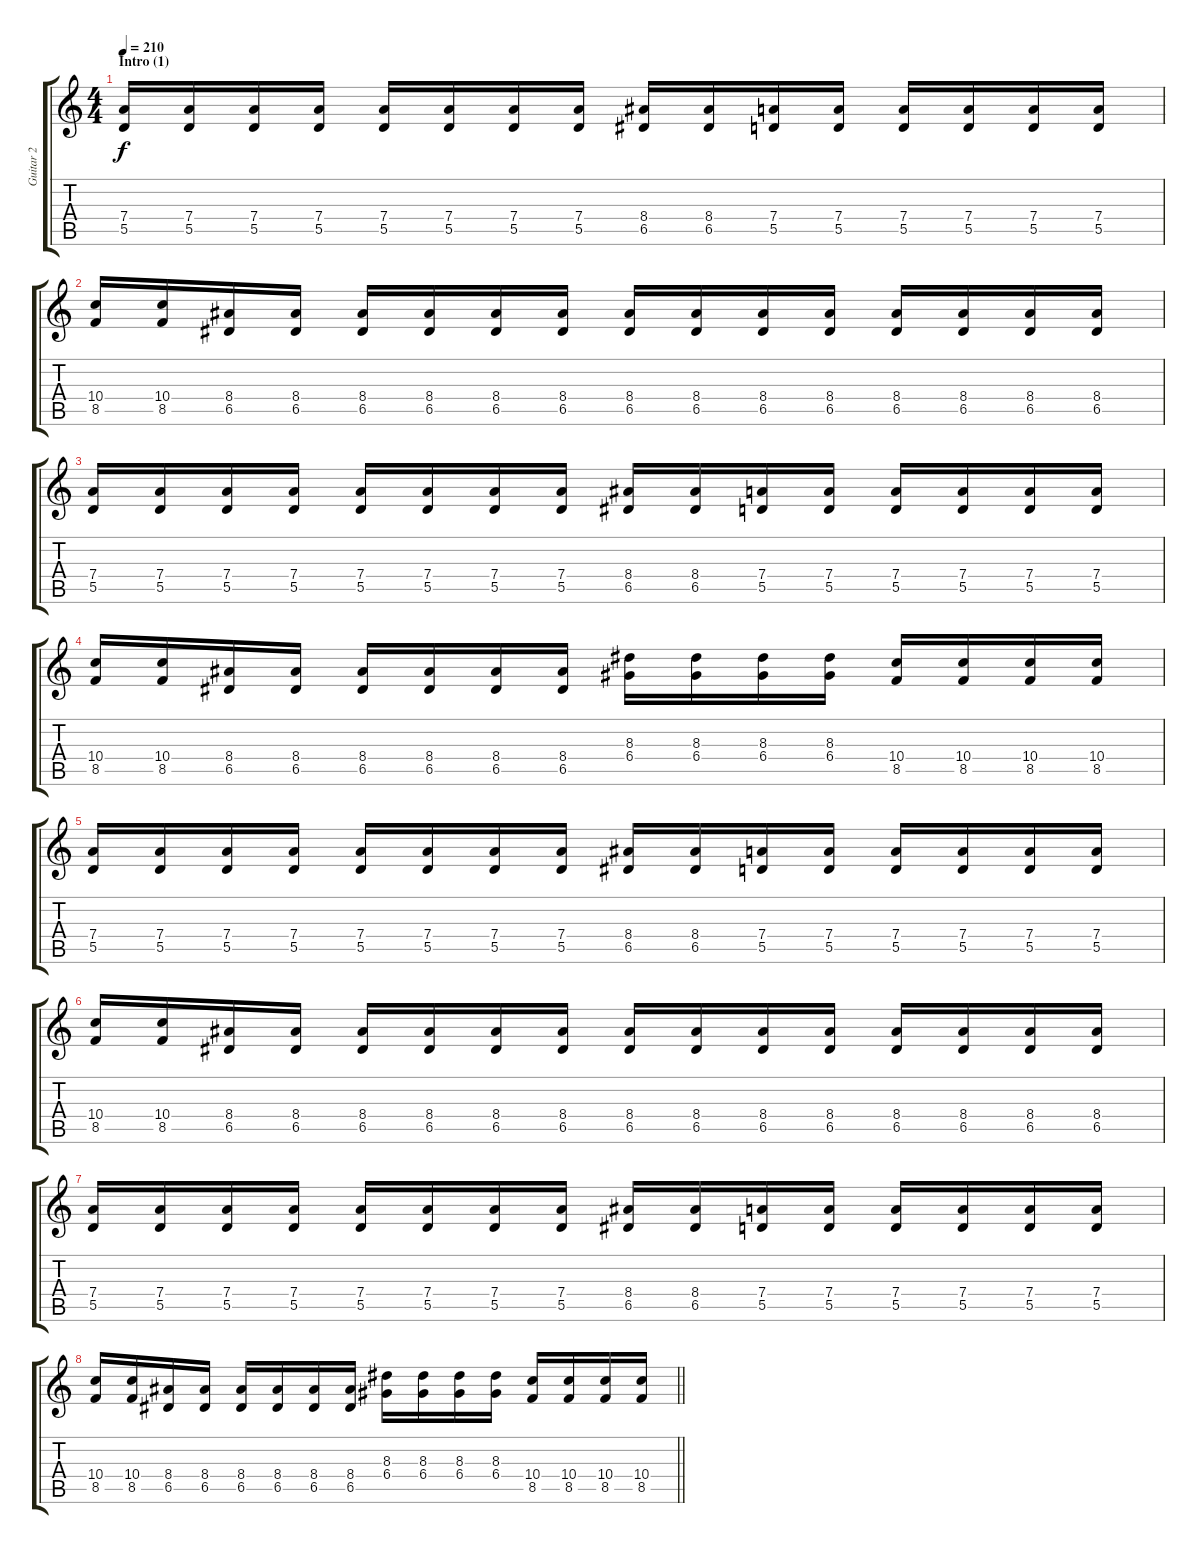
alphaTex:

\track ("Guitar 2" "Guitar 2") {instrument distortionguitar}
\staff {score tabs}
\tuning (E4 B3 G3 D3 A2 E2) {hide}
\ts (4 4)
\section ("" "Intro (1)")
\tempo 210
\clef g2
\ks c
(7.4 5.5).16{dy f instrument distortionguitar} (7.4 5.5).16 (7.4 5.5).16 (7.4 5.5).16 (7.4 5.5).16 (7.4 5.5).16 (7.4 5.5).16 (7.4 5.5).16 (8.4 6.5).16 (8.4 6.5).16 (7.4 5.5).16 (7.4 5.5).16 (7.4 5.5).16 (7.4 5.5).16 (7.4 5.5).16 (7.4 5.5).16 |
(10.4 8.5).16 (10.4 8.5).16 (8.4 6.5).16 (8.4 6.5).16 (8.4 6.5).16 (8.4 6.5).16 (8.4 6.5).16 (8.4 6.5).16 (8.4 6.5).16 (8.4 6.5).16 (8.4 6.5).16 (8.4 6.5).16 (8.4 6.5).16 (8.4 6.5).16 (8.4 6.5).16 (8.4 6.5).16 |
(7.4 5.5).16 (7.4 5.5).16 (7.4 5.5).16 (7.4 5.5).16 (7.4 5.5).16 (7.4 5.5).16 (7.4 5.5).16 (7.4 5.5).16 (8.4 6.5).16 (8.4 6.5).16 (7.4 5.5).16 (7.4 5.5).16 (7.4 5.5).16 (7.4 5.5).16 (7.4 5.5).16 (7.4 5.5).16 |
(10.4 8.5).16 (10.4 8.5).16 (8.4 6.5).16 (8.4 6.5).16 (8.4 6.5).16 (8.4 6.5).16 (8.4 6.5).16 (8.4 6.5).16 (8.3 6.4).16 (8.3 6.4).16 (8.3 6.4).16 (8.3 6.4).16 (10.4 8.5).16 (10.4 8.5).16 (10.4 8.5).16 (10.4 8.5).16 |
(7.4 5.5).16 (7.4 5.5).16 (7.4 5.5).16 (7.4 5.5).16 (7.4 5.5).16 (7.4 5.5).16 (7.4 5.5).16 (7.4 5.5).16 (8.4 6.5).16 (8.4 6.5).16 (7.4 5.5).16 (7.4 5.5).16 (7.4 5.5).16 (7.4 5.5).16 (7.4 5.5).16 (7.4 5.5).16 |
(10.4 8.5).16 (10.4 8.5).16 (8.4 6.5).16 (8.4 6.5).16 (8.4 6.5).16 (8.4 6.5).16 (8.4 6.5).16 (8.4 6.5).16 (8.4 6.5).16 (8.4 6.5).16 (8.4 6.5).16 (8.4 6.5).16 (8.4 6.5).16 (8.4 6.5).16 (8.4 6.5).16 (8.4 6.5).16 |
(7.4 5.5).16 (7.4 5.5).16 (7.4 5.5).16 (7.4 5.5).16 (7.4 5.5).16 (7.4 5.5).16 (7.4 5.5).16 (7.4 5.5).16 (8.4 6.5).16 (8.4 6.5).16 (7.4 5.5).16 (7.4 5.5).16 (7.4 5.5).16 (7.4 5.5).16 (7.4 5.5).16 (7.4 5.5).16 |
\barLineRight lightlight
(10.4 8.5).16 (10.4 8.5).16 (8.4 6.5).16 (8.4 6.5).16 (8.4 6.5).16 (8.4 6.5).16 (8.4 6.5).16 (8.4 6.5).16 (8.3 6.4).16 (8.3 6.4).16 (8.3 6.4).16 (8.3 6.4).16 (10.4 8.5).16 (10.4 8.5).16 (10.4 8.5).16 (10.4 8.5).16
